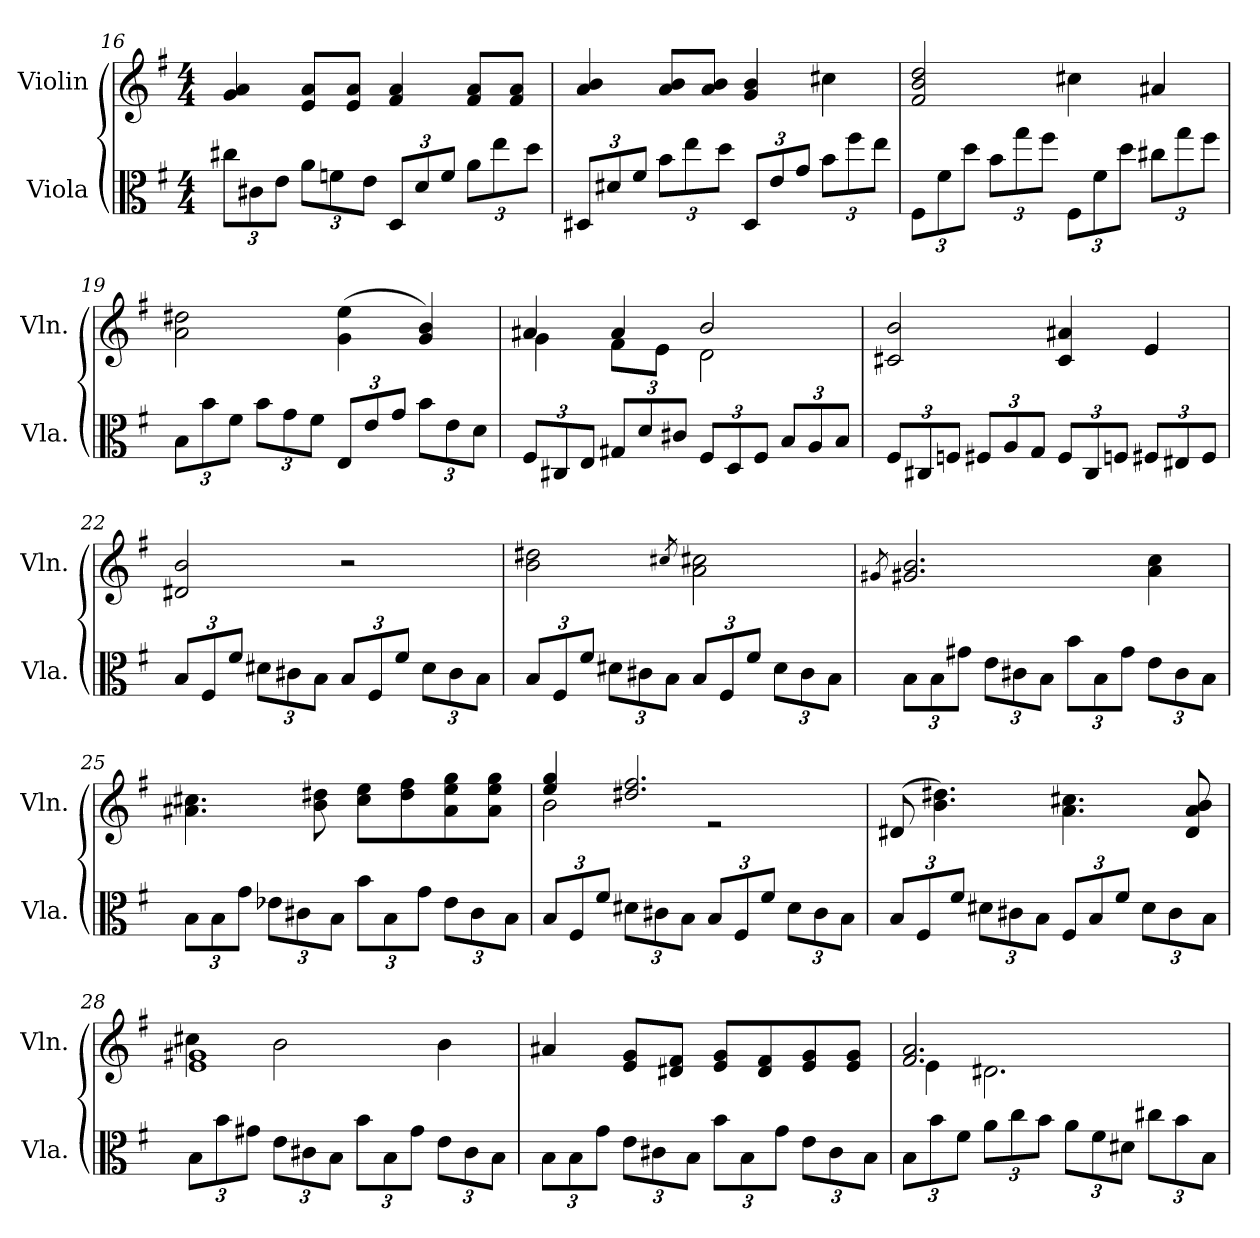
**kern	**kern
*part2	*part1
*staff2	*staff1
*I"Viola	*I"Violin
*I'Vla.	*I'Vln.
!!LO:PB:g=z
*clefC3	*clefG2
*k[f#]	*k[f#]
*M4/4	*M4/4
*Xbrackettup	*
=16	=16
12cc#X\L	4g/ 4a/
12c#X\	.
12e\J	.
12a\L	8e/ 8a/L
12fn\	.
.	8e/ 8a/J
12e\J	.
12D/L	4f#/ 4a/
12d/	.
12f/J	.
12a\L	8f#/ 8a/L
12ee\	.
.	8f#/ 8a/J
12dd\J	.
=17	=17
12D#X/L	4a/ 4b/
12d#X/	.
12f#/J	.
12b\L	8a/ 8b/L
12ee\	.
.	8a/ 8b/J
12dd\J	.
12D#/L	4g/ 4b/
12e/	.
12g/J	.
12b\L	4cc#X\
12ff#\	.
12ee\J	.
=18	=18
12F#\L	2f#/ 2b/ 2dd/
12f#\	.
12dd\J	.
12b\L	.
12gg\	.
12ff#\J	.
12F#\L	4cc#X\
12f#\	.
12dd\J	.
12cc#X\L	4a#X/
12gg\	.
12ff#\J	.
!!LO:LB:g=z
=19	=19
12B\L	2a\ 2dd#X\
12b\	.
12f#\J	.
12b\L	.
12g\	.
12f#\J	.
12E/L	(>4g\ 4ee\
12e/	.
12g/J	.
12b\L	4g/ 4b/)
12e\	.
12d\J	.
=20	=20
*	*^
12F#/L	4a#X/	4g\
12C#X/	.	.
12E/J	.	.
12G#X/L	4a#/	8f#\L
12d/	.	.
.	.	8e\J
12c#X/J	.	.
12F#/L	2b/	2d\
12D/	.	.
12F#/J	.	.
12B/L	.	.
12A/	.	.
12B/J	.	.
*	*v	*v
=21	=21
12F#/L	2c#X/ 2b/
12C#X/	.
12Fn/J	.
12F#X/L	.
12A/	.
12G/J	.
12F#/L	4c#/ 4a#X/
12C#/	.
12Fn/J	.
12F#X/L	4e/
12E#X/	.
12F#/J	.
!!LO:LB:g=z
=22	=22
12B/L	2d#X/ 2b/
12F#/	.
12f#/J	.
12d#X\L	.
12c#X\	.
12B\J	.
12B/L	2r
12F#/	.
12f#/J	.
12d#\L	.
12c#\	.
12B\J	.
=23	=23
12B/L	2b\ 2dd#X\
12F#/	.
12f#/J	.
12d#X\L	.
12c#X\	.
12B\J	.
.	8qcc#X/
12B/L	2a\ 2cc#\
12F#/	.
12f#/J	.
12d#\L	.
12c#\	.
12B\J	.
=24	=24
.	8qg#X/
12B\L	2.g#/ 2.b/
12B\	.
12g#X\J	.
12e\L	.
12c#X\	.
12B\J	.
12b\L	.
12B\	.
12g#\J	.
12e\L	4a\ 4cc\
12c#\	.
12B\J	.
!!LO:LB:g=z
=25	=25
12B\L	4.a#X\ 4.cc#X\
12B\	.
12g\J	.
12e-X\L	.
12c#X\	.
.	8b\ 8dd#X\
12B\J	.
12b\L	8cc#\ 8ee\L
12B\	.
.	8dd#\ 8ff#\
12g\J	.
12e-\L	8a#\ 8ee\ 8gg\
12c#\	.
.	8a#\ 8ee\ 8gg\J
12B\J	.
=26	=26
*	*^
12B/L	4ee/ 4gg/	2b\
12F#/	.	.
12f#/J	.	.
12d#X\L	2.dd#X/ 2.ff#/	.
12c#X\	.	.
12B\J	.	.
12B/L	.	2r
12F#/	.	.
12f#/J	.	.
12d#\L	.	.
12c#\	.	.
12B\J	.	.
*	*v	*v
=27	=27
12B/L	(>8d#X/
12F#/	.
.	4.b\ 4.dd#X\)
12f#/J	.
12d#X\L	.
12c#X\	.
12B\J	.
12F#/L	4.a\ 4.cc#X\
12B/	.
12f#/J	.
12d#\L	.
12c#\	.
.	8d#/ 8a/ 8b/
12B\J	.
!!LO:LB:g=z
=28	=28
*	*^
12B\L	1e 1g#X	4cc#X\
12b\	.	.
12g#X\J	.	.
12e\L	.	2b\
12c#X\	.	.
12B\J	.	.
12b\L	.	.
12B\	.	.
12g#\J	.	.
12e\L	.	4b\
12c#\	.	.
12B\J	.	.
*	*v	*v
=29	=29
12B\L	4a#X/
12B\	.
12g\J	.
12e\L	8e/ 8g/L
12c#X\	.
.	8d#X/ 8f#/J
12B\J	.
12b\L	8e/ 8g/L
12B\	.
.	8d#/ 8f#/
12g\J	.
12e\L	8e/ 8g/
12c#\	.
.	8e/ 8g/J
12B\J	.
=30	=30
*	*^
12B\L	2.f#/ 2.a/	4e\
12b\	.	.
12f#\J	.	.
12a\L	.	2.d#X\
12cc\	.	.
12b\J	.	.
12a\L	.	.
12f#\	.	.
12d#X\J	.	.
12cc#X\L	4ryy	.
12b\	.	.
12B\J	.	.
*	*v	*v
=	=
*-	*-
